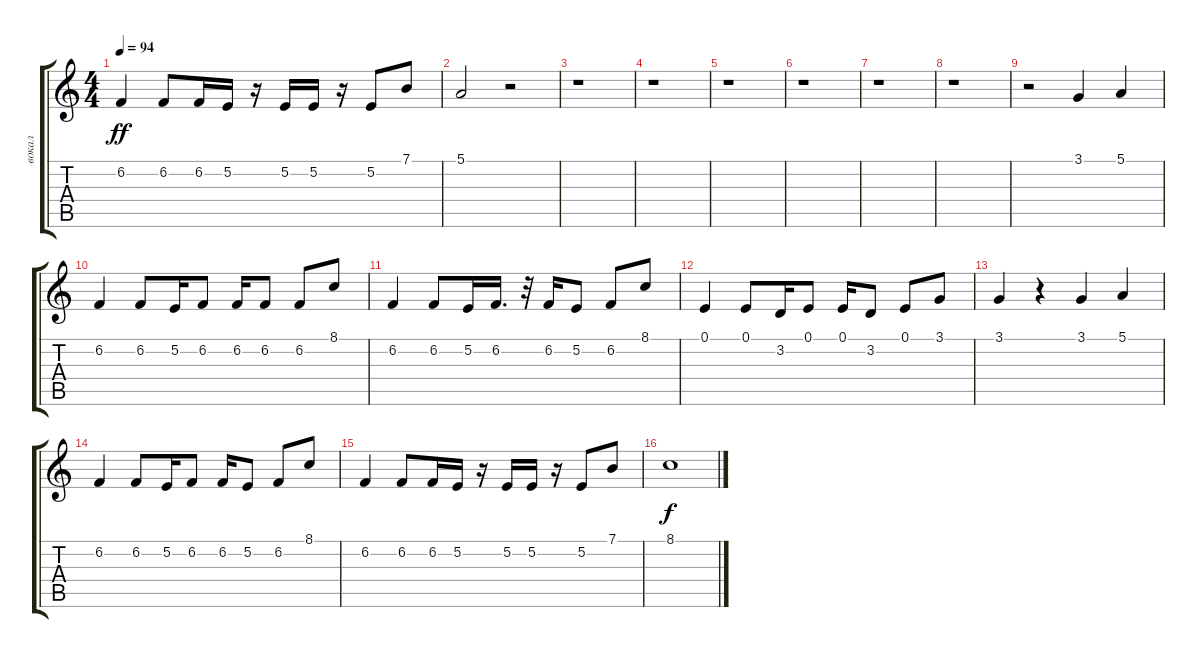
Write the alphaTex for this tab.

\track ("вокал" "вокал") {instrument fx5brightness}
\staff {score tabs}
\tuning (E4 B3 G3 D3 A2 E2) {hide}
\ts (4 4)
\tempo 94
\clef g2
\ks c
6.2.4{dy ff} 6.2.8 6.2.16 5.2.16 r.16 5.2.16 5.2.16 r.16 5.2.8 7.1.8 |
5.1.2 r.2 |
r.1 |
r.1 |
r.1 |
r.1 |
r.1 |
r.1 |
r.2 3.1.4 5.1.4 |
6.2.4 6.2.8 5.2.16 6.2.8 6.2.16 6.2.8 6.2.8 8.1.8 |
6.2.4 6.2.8 5.2.16 6.2.16{d} r.32 6.2.16 5.2.8 6.2.8 8.1.8 |
0.1.4 0.1.8 3.2.16 0.1.8 0.1.16 3.2.8 0.1.8 3.1.8 |
3.1.4 r.4 3.1.4 5.1.4 |
6.2.4 6.2.8 5.2.16 6.2.8 6.2.16 5.2.8 6.2.8 8.1.8 |
6.2.4 6.2.8 6.2.16 5.2.16 r.16 5.2.16 5.2.16 r.16 5.2.8 7.1.8 |
8.1.1{dy f}
